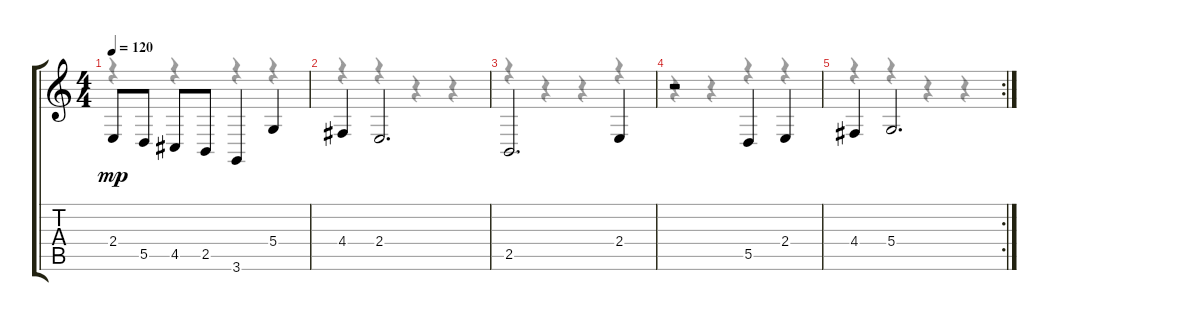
\track "" {instrument stringensemble1}
\staff {score tabs}
\tuning (E4 B3 G3 D3 A2 E2) {hide}
\voice
\ts (4 4)
\tempo 120
\clef g2
\ks c
2.4.8{dy mp} 5.5.8 4.5.8 2.5.8 3.6.4 5.4.4 |
4.4.4 2.4.2{d} |
2.5.2{d} 2.4.4 |
r.2 5.5.4 2.4.4 |
\rc 2
4.4.4 5.4.2{d}
\voice
\clef g2
\ottava regular
\simile none
\ks c
r.4{dy f} r.4 r.4 r.4 |
r.4 r.4 r.4 r.4 |
r.4 r.4 r.4 r.4 |
r.4 r.4 r.4 r.4 |
r.4 r.4 r.4 r.4
